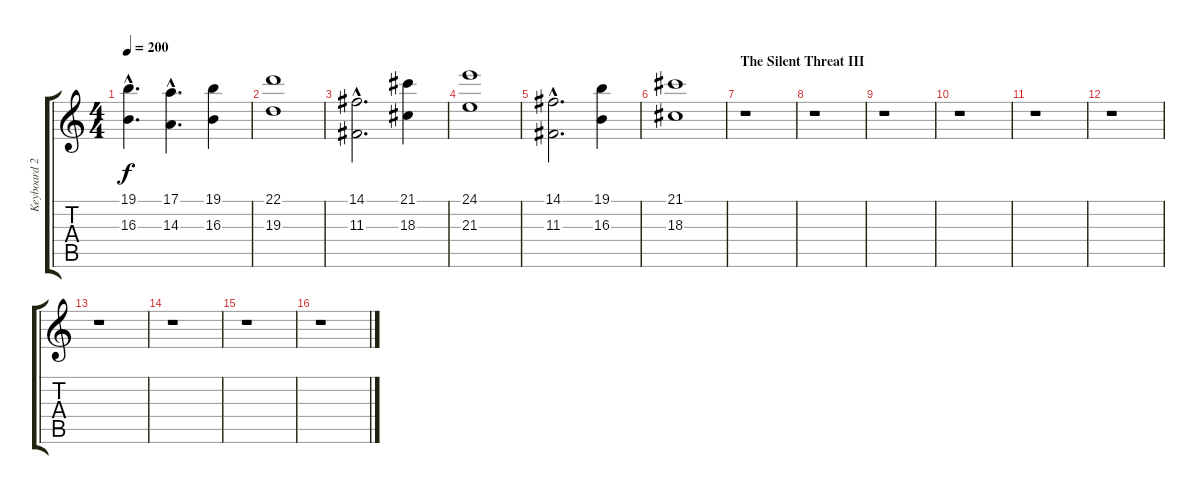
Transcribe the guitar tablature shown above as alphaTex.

\track ("Keyboard 2" "Keyboard 2") {instrument synthstrings1}
\staff {score tabs}
\tuning (E4 B3 G3 D3 A2 E2) {hide}
\ts (4 4)
\tempo 200
\clef g2
\ks c
(19.1{hac} 16.3{hac}).4{d dy f} (17.1{hac} 14.3{hac}).4{d} (19.1 16.3).4 |
(22.1 19.3).1 |
(14.1{hac} 11.3{hac}).2{d} (21.1 18.3).4 |
(24.1 21.3).1 |
(14.1{hac} 11.3{hac}).2{d} (19.1 16.3).4 |
(21.1 18.3).1 |
\section ("" "The Silent Threat III")
r.1 |
r.1 |
r.1 |
r.1 |
r.1 |
r.1 |
r.1 |
r.1 |
r.1 |
r.1
